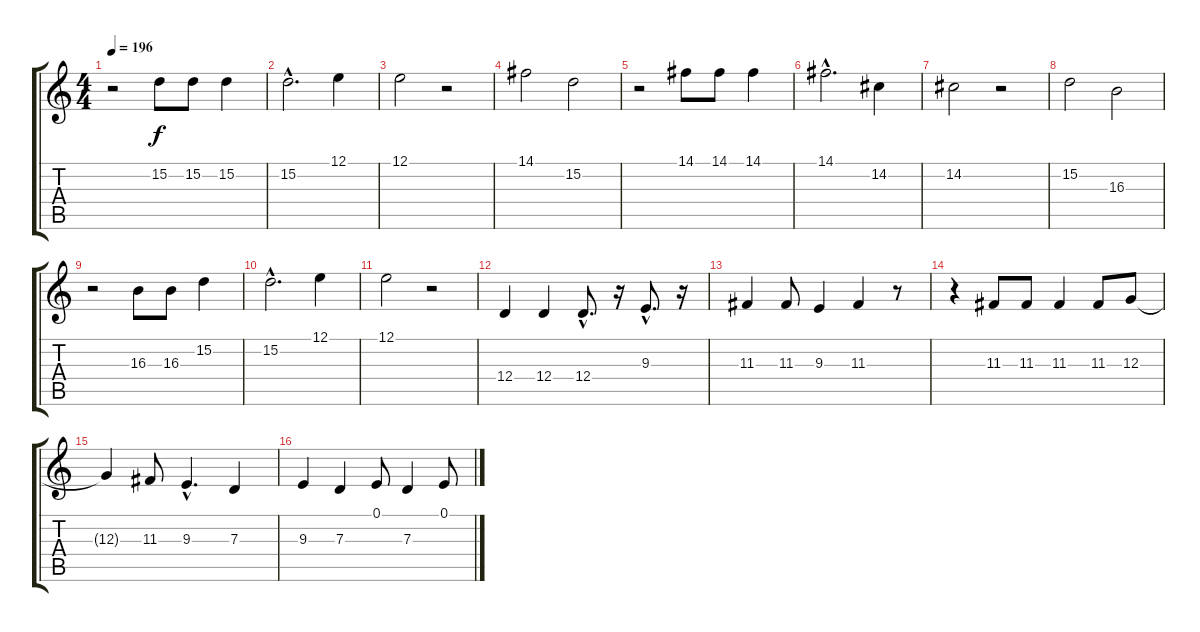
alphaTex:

\track "" {instrument fx5brightness}
\staff {score tabs}
\tuning (E4 B3 G3 D3 A2 E2) {hide}
\ts (4 4)
\tempo 196
\clef g2
\ks c
r.2{dy f} 15.2.8 15.2.8 15.2.4 |
15.2{hac}.2{d} 12.1.4 |
12.1.2 r.2 |
14.1.2 15.2.2 |
r.2 14.1.8 14.1.8 14.1.4 |
14.1{hac}.2{d} 14.2.4 |
14.2.2 r.2 |
15.2.2 16.3.2 |
r.2 16.3.8 16.3.8 15.2.4 |
15.2{hac}.2{d} 12.1.4 |
12.1.2 r.2 |
12.4.4 12.4.4 12.4{hac}.8{d} r.16 9.3{hac}.8{d} r.16 |
11.3.4 11.3.8 9.3.4 11.3.4 r.8 |
r.4 11.3.8 11.3.8 11.3.4 11.3.8 12.3.8 |
12.3{t}.4 11.3.8 9.3{hac}.4{d} 7.3.4 |
9.3.4 7.3.4 0.1.8 7.3.4 0.1.8
